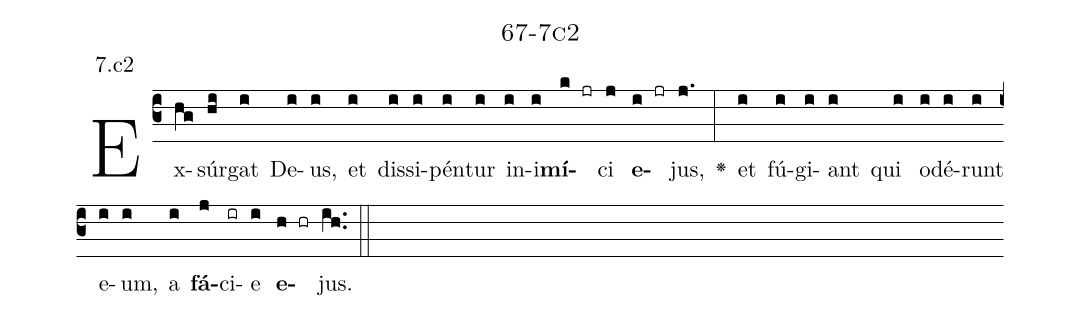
name: 67-7c2;
annotation: 7.c2;
%%
(c3)Ex(hg)súr(hi)gat(i) De(i)us,(i) et(i) dis(i)si(i)pén(i)tur(i) in(i)i(i)<b>mí</b>(k jr)ci(j) <b>e</b>(i jr)jus,(j.) <v>\greheightstar</v>(:) et(i) fú(i)gi(i)ant(i) qui(i) o(i)dé(i)runt(i) e(i)um,(i) a(i) <b>fá</b>(j)ci(ir)e(i) <b>e</b>(h hr)jus.(ih..) (::)


%E(i) u(i) o(j) u(i) a(h) e.(ih..) (::)
